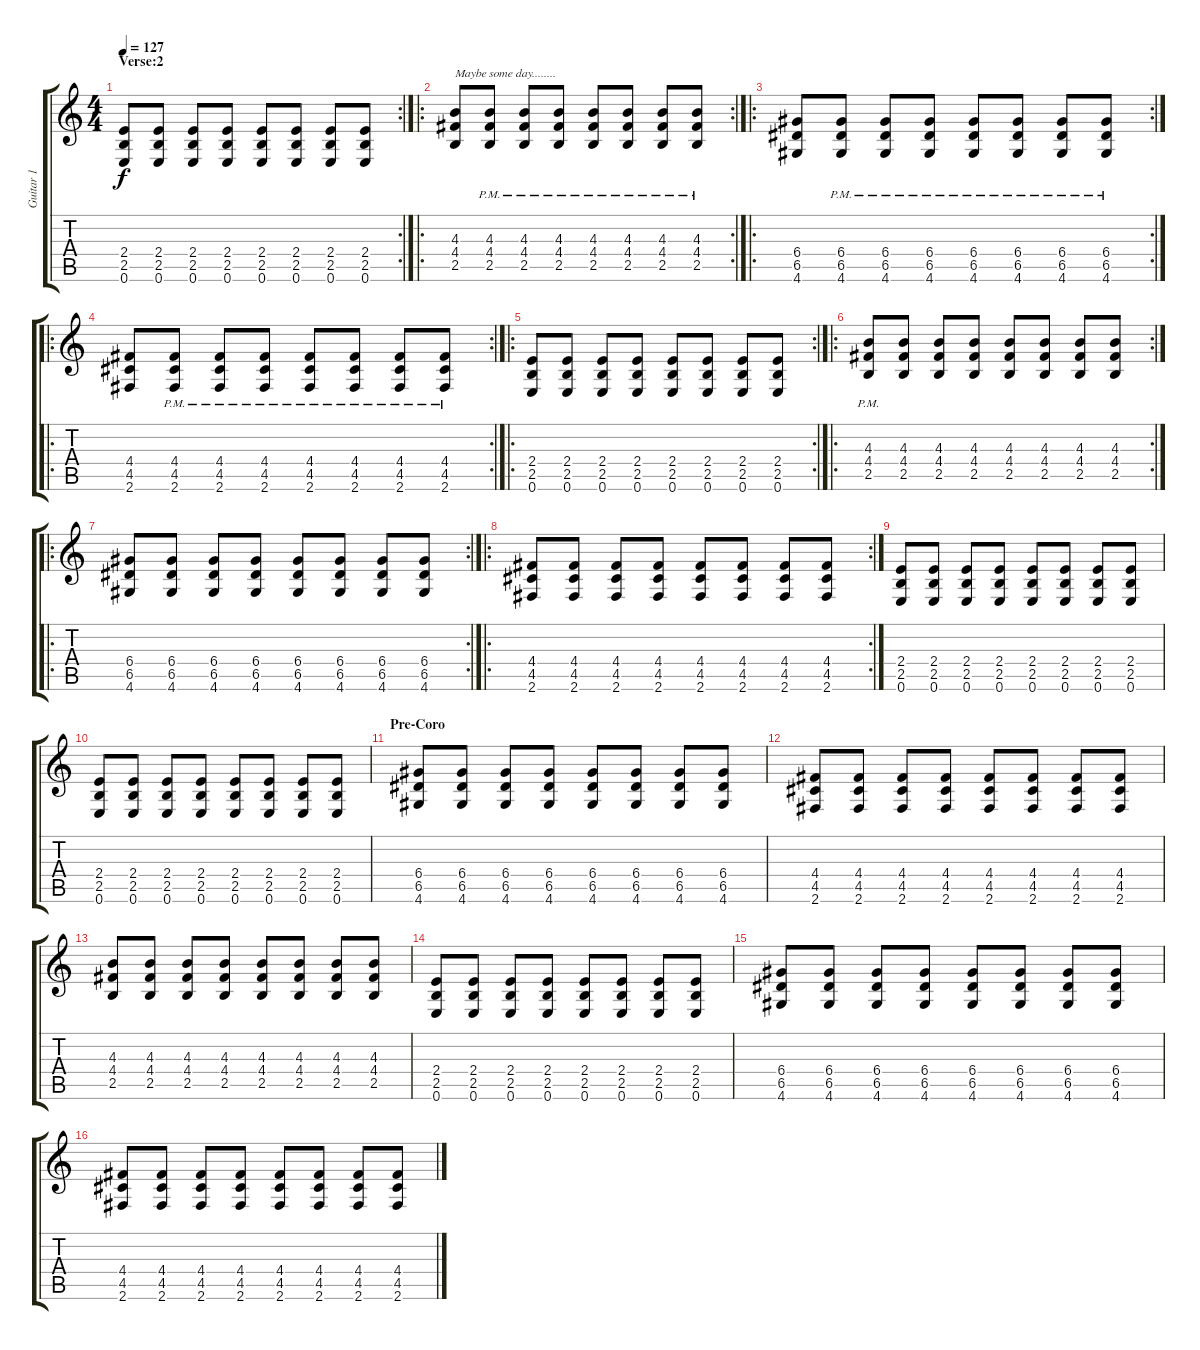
\track ("Guitar 1" "Guitar 1") {instrument distortionguitar}
\staff {score tabs}
\tuning (E4 B3 G3 D3 A2 E2) {hide}
\rc 2
\ts (4 4)
\section ("" "Verse:2")
\tempo 127
\clef g2
\ks c
(2.4 2.5 0.6).8{dy f} (2.4 2.5 0.6).8 (2.4 2.5 0.6).8 (2.4 2.5 0.6).8 (2.4 2.5 0.6).8 (2.4 2.5 0.6).8 (2.4 2.5 0.6).8 (2.4 2.5 0.6).8 |
\ro
\rc 2
(4.3 4.4 2.5).8{txt "Maybe some day........"} (4.3{pm} 4.4{pm} 2.5{pm}).8 (4.3{pm} 4.4{pm} 2.5{pm}).8 (4.3{pm} 4.4{pm} 2.5{pm}).8 (4.3{pm} 4.4{pm} 2.5{pm}).8 (4.3{pm} 4.4{pm} 2.5{pm}).8 (4.3{pm} 4.4{pm} 2.5{pm}).8 (4.3{pm} 4.4{pm} 2.5{pm}).8 |
\ro
\rc 2
(6.4 6.5 4.6).8 (6.4{pm} 6.5{pm} 4.6{pm}).8 (6.4{pm} 6.5{pm} 4.6{pm}).8 (6.4{pm} 6.5{pm} 4.6{pm}).8 (6.4{pm} 6.5{pm} 4.6{pm}).8 (6.4{pm} 6.5{pm} 4.6{pm}).8 (6.4{pm} 6.5{pm} 4.6{pm}).8 (6.4{pm} 6.5{pm} 4.6{pm}).8 |
\ro
\rc 2
(4.4 4.5 2.6).8 (4.4{pm} 4.5{pm} 2.6{pm}).8 (4.4{pm} 4.5{pm} 2.6{pm}).8 (4.4{pm} 4.5{pm} 2.6{pm}).8 (4.4{pm} 4.5{pm} 2.6{pm}).8 (4.4{pm} 4.5{pm} 2.6{pm}).8 (4.4{pm} 4.5{pm} 2.6{pm}).8 (4.4{pm} 4.5{pm} 2.6{pm}).8 |
\ro
\rc 2
(2.4 2.5 0.6).8 (2.4 2.5 0.6).8 (2.4 2.5 0.6).8 (2.4 2.5 0.6).8 (2.4 2.5 0.6).8 (2.4 2.5 0.6).8 (2.4 2.5 0.6).8 (2.4 2.5 0.6).8 |
\ro
\rc 2
(4.3{pm} 4.4 2.5).8 (4.3 4.4 2.5).8 (4.3 4.4 2.5).8 (4.3 4.4 2.5).8 (4.3 4.4 2.5).8 (4.3 4.4 2.5).8 (4.3 4.4 2.5).8 (4.3 4.4 2.5).8 |
\ro
\rc 2
(6.4 6.5 4.6).8 (6.4 6.5 4.6).8 (6.4 6.5 4.6).8 (6.4 6.5 4.6).8 (6.4 6.5 4.6).8 (6.4 6.5 4.6).8 (6.4 6.5 4.6).8 (6.4 6.5 4.6).8 |
\ro
\rc 2
(4.4 4.5 2.6).8 (4.4 4.5 2.6).8 (4.4 4.5 2.6).8 (4.4 4.5 2.6).8 (4.4 4.5 2.6).8 (4.4 4.5 2.6).8 (4.4 4.5 2.6).8 (4.4 4.5 2.6).8 |
(2.4 2.5 0.6).8 (2.4 2.5 0.6).8 (2.4 2.5 0.6).8 (2.4 2.5 0.6).8 (2.4 2.5 0.6).8 (2.4 2.5 0.6).8 (2.4 2.5 0.6).8 (2.4 2.5 0.6).8 |
(2.4 2.5 0.6).8 (2.4 2.5 0.6).8 (2.4 2.5 0.6).8 (2.4 2.5 0.6).8 (2.4 2.5 0.6).8 (2.4 2.5 0.6).8 (2.4 2.5 0.6).8 (2.4 2.5 0.6).8 |
\section ("" "Pre-Coro")
(6.4 6.5 4.6).8 (6.4 6.5 4.6).8 (6.4 6.5 4.6).8 (6.4 6.5 4.6).8 (6.4 6.5 4.6).8 (6.4 6.5 4.6).8 (6.4 6.5 4.6).8 (6.4 6.5 4.6).8 |
(4.4 4.5 2.6).8 (4.4 4.5 2.6).8 (4.4 4.5 2.6).8 (4.4 4.5 2.6).8 (4.4 4.5 2.6).8 (4.4 4.5 2.6).8 (4.4 4.5 2.6).8 (4.4 4.5 2.6).8 |
(4.3 4.4 2.5).8 (4.3 4.4 2.5).8 (4.3 4.4 2.5).8 (4.3 4.4 2.5).8 (4.3 4.4 2.5).8 (4.3 4.4 2.5).8 (4.3 4.4 2.5).8 (4.3 4.4 2.5).8 |
(2.4 2.5 0.6).8 (2.4 2.5 0.6).8 (2.4 2.5 0.6).8 (2.4 2.5 0.6).8 (2.4 2.5 0.6).8 (2.4 2.5 0.6).8 (2.4 2.5 0.6).8 (2.4 2.5 0.6).8 |
(6.4 6.5 4.6).8 (6.4 6.5 4.6).8 (6.4 6.5 4.6).8 (6.4 6.5 4.6).8 (6.4 6.5 4.6).8 (6.4 6.5 4.6).8 (6.4 6.5 4.6).8 (6.4 6.5 4.6).8 |
(4.4 4.5 2.6).8 (4.4 4.5 2.6).8 (4.4 4.5 2.6).8 (4.4 4.5 2.6).8 (4.4 4.5 2.6).8 (4.4 4.5 2.6).8 (4.4 4.5 2.6).8 (4.4 4.5 2.6).8
